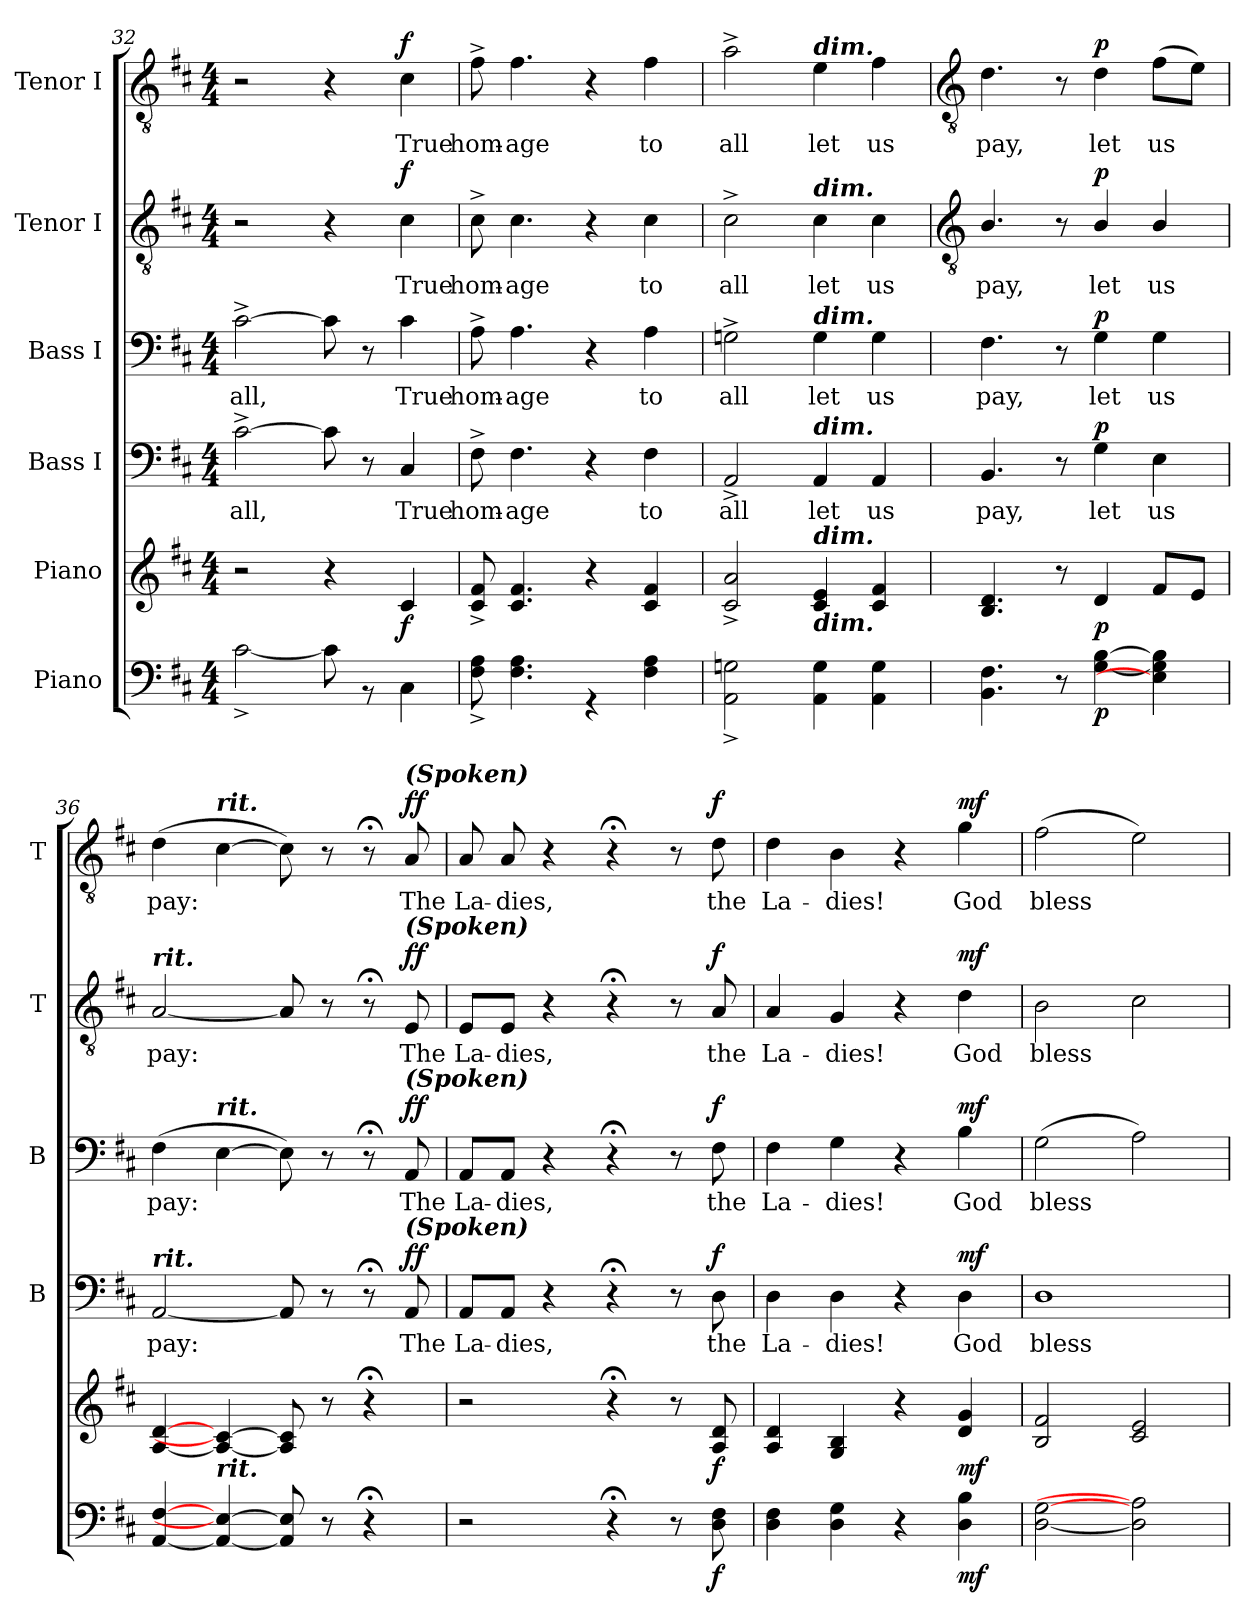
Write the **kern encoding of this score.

**kern	**dynam	**kern	**dynam	**kern	**text	**dynam	**kern	**text	**dynam	**kern	**text	**dynam	**kern	**text	**dynam
*part6	*part6	*part5	*part5	*part4	*part4	*part4	*part3	*part3	*part3	*part2	*part2	*part2	*part1	*part1	*part1
*staff6	*staff6	*staff5	*staff5	*staff4	*staff4	*staff4	*staff3	*staff3	*staff3	*staff2	*staff2	*staff2	*staff1	*staff1	*staff1
*I"Piano	*	*I"Piano	*	*I"Bass I	*	*	*I"Bass I	*	*	*I"Tenor I	*	*	*I"Tenor I	*	*
*	*	*	*	*I'B	*	*	*I'B	*	*	*I'T	*	*	*I'T	*	*
*clefF4	*	*clefG2	*	*clefF4	*	*	*clefF4	*	*	*clefGv2	*	*	*clefGv2	*	*
*k[f#c#]	*	*k[f#c#]	*	*k[f#c#]	*	*	*k[f#c#]	*	*	*k[f#c#]	*	*	*k[f#c#]	*	*
*D:	*	*D:	*	*D:	*	*	*D:	*	*	*D:	*	*	*D:	*	*
*M4/4	*	*M4/4	*	*M4/4	*	*	*M4/4	*	*	*M4/4	*	*	*M4/4	*	*
=32	=32	=32	=32	=32	=32	=32	=32	=32	=32	=32	=32	=32	=32	=32	=32
*^	*	*	*	*	*	*	*	*	*	*	*	*	*	*	*
!	!	!	!	!	!	!LO:LY:b	!	!	!LO:LY:b	!	!	!	!	!	!	!
1ryy	[2c#^\	.	2r	.	[2c#^	all,	.	[2c#^	all,	.	2r	.	.	2r	.	.
.	8c#\]	.	4r	.	8c#]	.	.	8c#]	.	.	4r	.	.	4r	.	.
.	8r	.	.	.	8r	.	.	8r	.	.	.	.	.	.	.	.
!	!	!	!	!LO:DY:b	!	!LO:LY:b	!	!	!LO:LY:b	!	!	!LO:LY:b	!LO:DY:b	!	!LO:LY:b	!LO:DY:b
.	4C#\	.	4c#	f	4C#	True	.	4c#	True	.	4c#	True	f	4c#	True	f
=33	=33	=33	=33	=33	=33	=33	=33	=33	=33	=33	=33	=33	=33	=33	=33	=33
!	!	!	!	!	!	!LO:LY:b	!	!	!LO:LY:b	!	!	!LO:LY:b	!	!	!LO:LY:b	!
1ryy	8F#\^ 8A\^	.	8c#^ 8f#^	.	8F#^	hom-	.	8A^	hom-	.	8c#^	hom-	.	8f#^	hom-	.
!	!	!	!	!	!	!LO:LY:b	!	!	!LO:LY:b	!	!	!LO:LY:b	!	!	!LO:LY:b	!
.	4.F#\ 4.A\	.	4.c# 4.f#	.	4.F#	-age	.	4.A	-age	.	4.c#	-age	.	4.f#	-age	.
.	4r	.	4r	.	4r	.	.	4r	.	.	4r	.	.	4r	.	.
!	!	!	!	!	!	!LO:LY:b	!	!	!LO:LY:b	!	!	!LO:LY:b	!	!	!LO:LY:b	!
.	4F#\ 4A\	.	4c# 4f#	.	4F#	to	.	4A	to	.	4c#	to	.	4f#	to	.
=34	=34	=34	=34	=34	=34	=34	=34	=34	=34	=34	=34	=34	=34	=34	=34	=34
!	!	!	!	!	!	!LO:LY:b	!	!	!LO:LY:b	!	!	!LO:LY:b	!	!	!LO:LY:b	!
1ryy	2AA\^ 2Gn\^	.	2c#^ 2a^	.	2AA^	all	.	2Gn^	all	.	2c#^	all	.	2a^	all	.
!	!	!	!	!	!	!	!	!	!	!	!	!	!	!LO:TX:a:Bi:t=dim.	!	!
!	!	!	!	!	!	!	!	!	!	!	!LO:TX:a:Bi:t=dim.	!	!	!	!	!
!	!	!	!	!	!	!	!	!LO:TX:a:Bi:t=dim.	!	!	!	!	!	!	!	!
!	!	!	!	!	!LO:TX:a:Bi:t=dim.	!	!	!	!	!	!	!	!	!	!	!
!	!	!	!LO:TX:a:Bi:t=dim.	!	!	!	!	!	!	!	!	!	!	!	!	!
!	!LO:TX:a:Bi:t=dim.	!	!	!	!	!	!	!	!	!	!	!	!	!	!	!
!	!	!	!	!	!	!LO:LY:b	!	!	!LO:LY:b	!	!	!LO:LY:b	!	!	!LO:LY:b	!
.	4AA\ 4G\	.	4c# 4e	.	4AA	let	.	4G	let	.	4c#	let	.	4e	let	.
!	!	!	!	!	!	!LO:LY:b	!	!	!LO:LY:b	!	!	!LO:LY:b	!	!	!LO:LY:b	!
.	4AA\ 4G\	.	4c# 4f#	.	4AA	us	.	4G	us	.	4c#	us	.	4f#	us	.
*v	*v	*	*	*	*	*	*	*	*	*	*	*	*	*	*	*
!!LO:LB:g=z
=35	=35	=35	=35	=35	=35	=35	=35	=35	=35	=35	=35	=35	=35	=35	=35
*	*	*	*	*	*	*	*	*	*	*clefGv2	*	*	*clefGv2	*	*
*^	*	*	*	*	*	*	*	*	*	*	*	*	*	*	*
!	!	!	!	!	!	!LO:LY:b	!	!	!LO:LY:b	!	!	!LO:LY:b	!	!	!LO:LY:b	!
*v	*v	*	*	*	*	*	*	*	*	*	*	*	*	*	*	*
4.BB\ 4.F#\	.	4.B 4.d	.	4.BB/	pay,	.	4.F#\	pay,	.	4.B/	pay,	.	4.d	pay,	.
8r	.	8r	.	8r	.	.	8r	.	.	8r	.	.	8r	.	.
!	!LO:DY:b	!	!LO:DY:b	!	!LO:LY:b	!LO:DY:b	!	!LO:LY:b	!LO:DY:b	!	!LO:LY:b	!LO:DY:b	!	!LO:LY:b	!LO:DY:b
[4G\ [4B\	p	4d	p	4G\	let	p	4G\	let	p	4B/	let	p	4d	let	p
!	!	!	!	!	!LO:LY:b	!	!	!LO:LY:b	!	!	!LO:LY:b	!	!	!LO:LY:b	!
4E\] 4G\] 4B\]	.	8f#L	.	4E\	us	.	4G\	us	.	4B/	us	.	(>8f#L	us	.
.	.	8eJ	.	.	.	.	.	.	.	.	.	.	8eJ)	.	.
=36	=36	=36	=36	=36	=36	=36	=36	=36	=36	=36	=36	=36	=36	=36	=36
!	!	!	!	!	!	!	!	!	!	!LO:TX:a:Bi:t=rit.	!	!	!	!	!
!	!	!	!	!LO:TX:a:Bi:t=rit.	!	!	!	!	!	!	!	!	!	!	!
!	!	!	!	!	!LO:LY:b	!	!	!LO:LY:b	!	!	!LO:LY:b	!	!	!LO:LY:b	!
[4AA [4F#	.	[4A [4d	.	[2AA	pay:	.	(>4F#	pay:	.	[2A	pay:	.	(>4d	pay:	.
!	!	!	!	!	!	!	!	!	!	!	!	!	!LO:TX:a:Bi:t=rit.	!	!
!	!	!	!	!	!	!	!LO:TX:a:Bi:t=rit.	!	!	!	!	!	!	!	!
!LO:TX:a:Bi:t=rit.	!	!	!	!	!	!	!	!	!	!	!	!	!	!	!
4AA_ 4E_	.	4A_ 4c#_	.	.	.	.	[4E	.	.	.	.	.	[4c#	.	.
8AA] 8E]	.	8A] 8c#]	.	8AA]	.	.	8E])	.	.	8A]	.	.	8c#])	.	.
8r	.	8r	.	8r	.	.	8r	.	.	8r	.	.	8r	.	.
4r;	.	4r;<	.	8r;<	.	.	8r;<	.	.	8r;<	.	.	8r;<	.	.
!	!	!	!	!	!	!	!	!	!	!	!	!	!LO:TX:a:Bi:t=(Spoken)	!	!
!	!	!	!	!	!	!	!	!	!	!LO:TX:a:Bi:t=(Spoken)	!	!	!	!	!
!	!	!	!	!	!	!	!LO:TX:a:Bi:t=(Spoken)	!	!	!	!	!	!	!	!
!	!	!	!	!LO:TX:a:Bi:t=(Spoken)	!	!	!	!	!	!	!	!	!	!	!
!	!	!	!	!	!LO:LY:b	!LO:DY:b	!	!LO:LY:b	!LO:DY:b	!	!LO:LY:b	!LO:DY:b	!	!LO:LY:b	!LO:DY:b
.	.	.	.	8AA	The	ff	8AA	The	ff	8E	The	ff	8A	The	ff
=37	=37	=37	=37	=37	=37	=37	=37	=37	=37	=37	=37	=37	=37	=37	=37
!	!	!	!	!	!LO:LY:b	!	!	!LO:LY:b	!	!	!LO:LY:b	!	!	!LO:LY:b	!
2r	.	2r	.	8AA/L	La-	.	8AA/L	La-	.	8E/L	La-	.	8A	La-	.
!	!	!	!	!	!LO:LY:b	!	!	!LO:LY:b	!	!	!LO:LY:b	!	!	!LO:LY:b	!
.	.	.	.	8AA/J	-dies,	.	8AA/J	-dies,	.	8E/J	-dies,	.	8A	-dies,	.
.	.	.	.	4r	.	.	4r	.	.	4r	.	.	4r	.	.
4r;	.	4r;<	.	4r;<	.	.	4r;<	.	.	4r;<	.	.	4r;<	.	.
8r	.	8r	.	8r	.	.	8r	.	.	8r	.	.	8r	.	.
!	!LO:DY:b	!	!LO:DY:b	!	!LO:LY:b	!LO:DY:b	!	!LO:LY:b	!LO:DY:b	!	!LO:LY:b	!LO:DY:b	!	!LO:LY:b	!LO:DY:b
8D 8F#	f	8A 8d	f	8D	the	f	8F#	the	f	8A	the	f	8d	the	f
=38	=38	=38	=38	=38	=38	=38	=38	=38	=38	=38	=38	=38	=38	=38	=38
!	!	!	!	!	!LO:LY:b	!	!	!LO:LY:b	!	!	!LO:LY:b	!	!	!LO:LY:b	!
4D 4F#	.	4A 4d	.	4D	La-	.	4F#	La-	.	4A	La-	.	4d	La-	.
!	!	!	!	!	!LO:LY:b	!	!	!LO:LY:b	!	!	!LO:LY:b	!	!	!LO:LY:b	!
4D 4G	.	4G 4B	.	4D	-dies!	.	4G	-dies!	.	4G	-dies!	.	4B	-dies!	.
4r	.	4r	.	4r	.	.	4r	.	.	4r	.	.	4r	.	.
!	!LO:DY:b	!	!LO:DY:b	!	!LO:LY:b	!LO:DY:b	!	!LO:LY:b	!LO:DY:b	!	!LO:LY:b	!LO:DY:b	!	!LO:LY:b	!LO:DY:b
4D 4B	mf	4d 4g	mf	4D	God	mf	4B	God	mf	4d	God	mf	4g	God	mf
=39	=39	=39	=39	=39	=39	=39	=39	=39	=39	=39	=39	=39	=39	=39	=39
!	!	!	!	!	!LO:LY:b	!	!	!LO:LY:b	!	!	!LO:LY:b	!	!	!LO:LY:b	!
[2D [2G	.	2B 2f#	.	1D	bless	.	(>2G	bless	.	2B	bless	.	(>2f#	bless	.
2D] 2A]	.	2c# 2e	.	.	.	.	2A)	.	.	2c#	.	.	2e)	.	.
=	=	=	=	=	=	=	=	=	=	=	=	=	=	=	=
*-	*-	*-	*-	*-	*-	*-	*-	*-	*-	*-	*-	*-	*-	*-	*-
